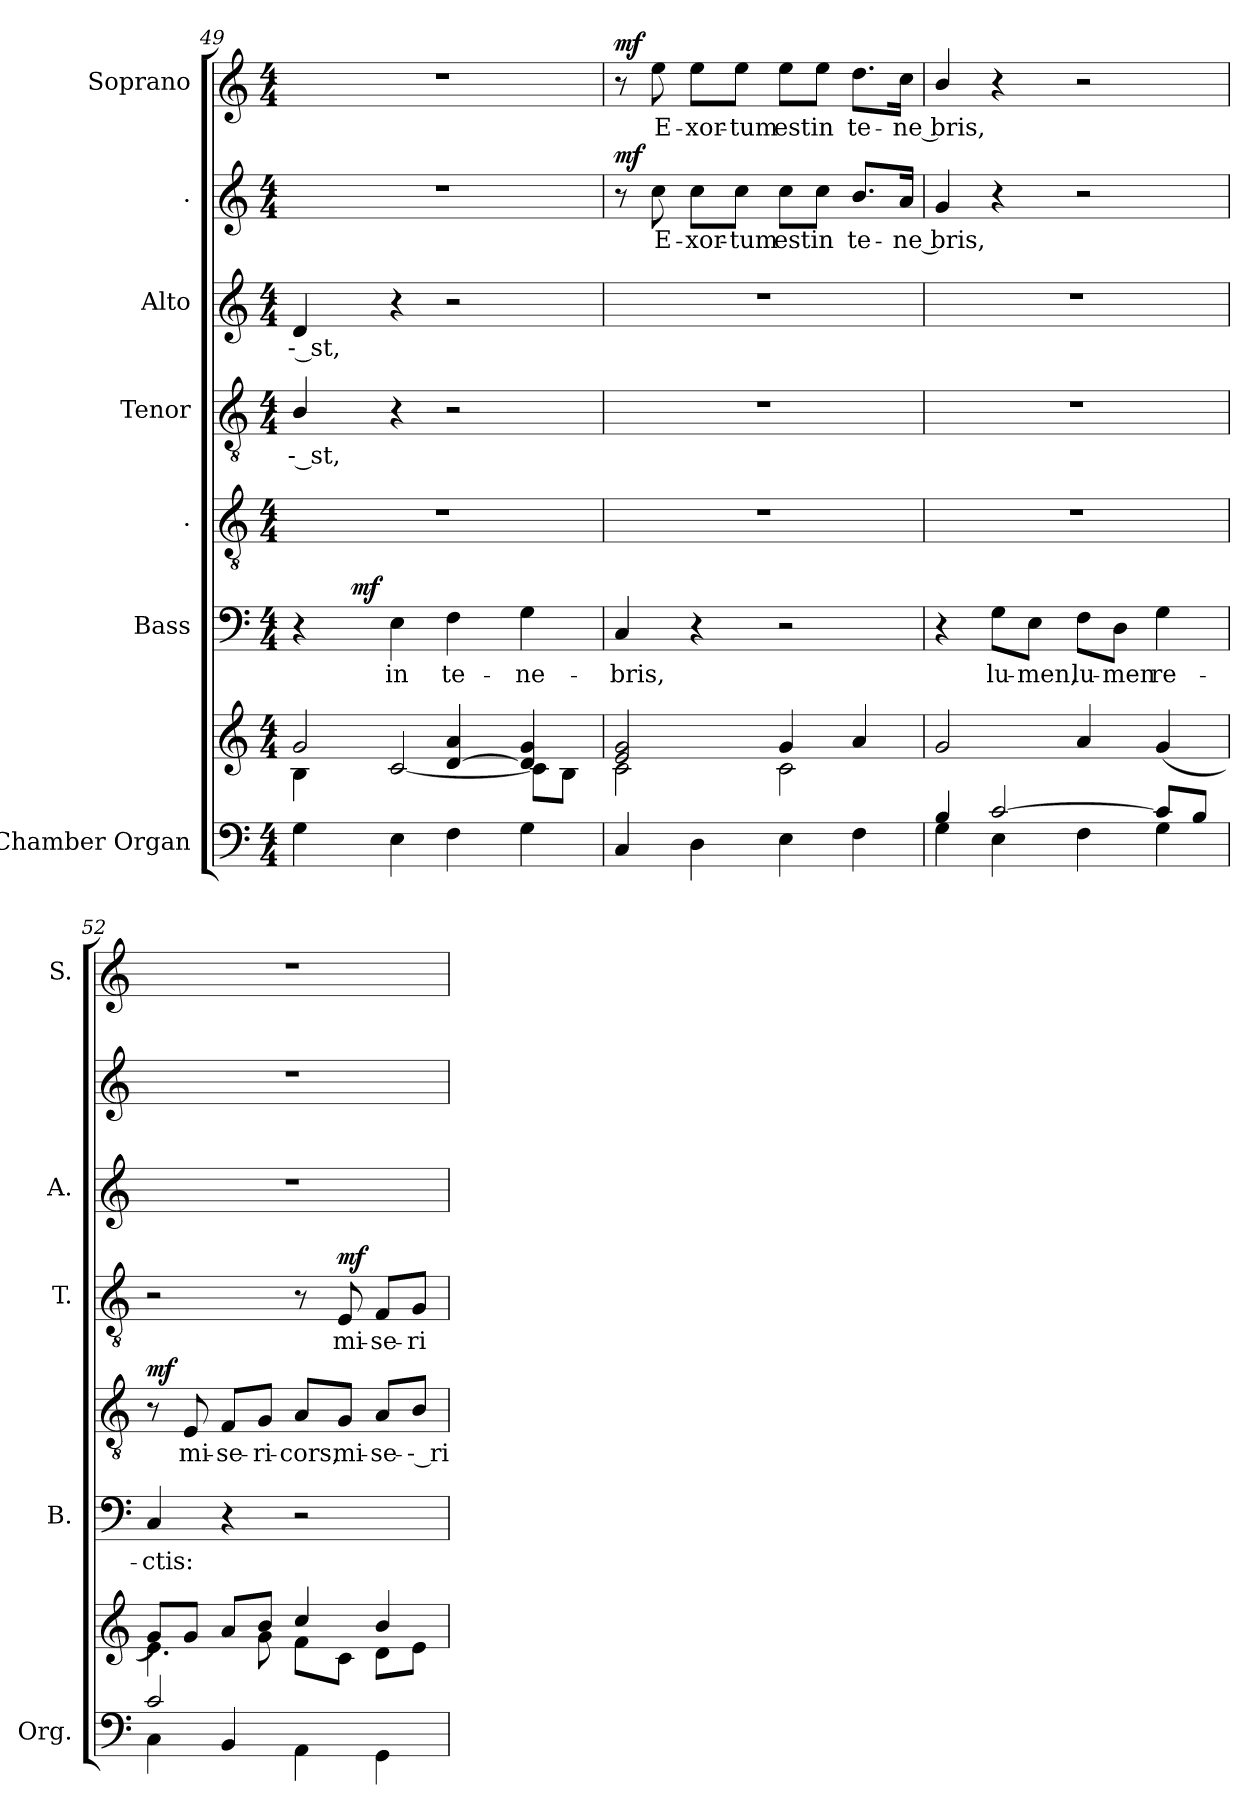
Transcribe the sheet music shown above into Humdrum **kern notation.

**kern	**kern	**kern	**text	**dynam	**kern	**text	**dynam	**kern	**text	**dynam	**kern	**text	**kern	**text	**dynam	**kern	**text	**dynam
*part7	*part7	*part6	*part6	*part6	*part5	*part5	*part5	*part4	*part4	*part4	*part3	*part3	*part2	*part2	*part2	*part1	*part1	*part1
*staff8	*staff7	*staff6	*staff6	*staff6	*staff5	*staff5	*staff5	*staff4	*staff4	*staff4	*staff3	*staff3	*staff2	*staff2	*staff2	*staff1	*staff1	*staff1
*I"Chamber  Organ	*	*I"Bass	*	*	*I".	*	*	*I"Tenor	*	*	*I"Alto	*	*I".	*	*	*I"Soprano	*	*
*I'Org.	*	*I'B.	*	*	*	*	*	*I'T.	*	*	*I'A.	*	*	*	*	*I'S.	*	*
!!LO:PB:g=z
*clefF4	*clefG2	*clefF4	*	*	*clefGv2	*	*	*clefGv2	*	*	*clefG2	*	*clefG2	*	*	*clefG2	*	*
*	*	*	*	*	*ITrd7c12	*	*	*ITrd7c12	*	*	*	*	*	*	*	*	*	*
*k[]	*k[]	*k[]	*	*	*k[]	*	*	*k[]	*	*	*k[]	*	*k[]	*	*	*k[]	*	*
*C:	*C:	*C:	*	*	*C:	*	*	*C:	*	*	*C:	*	*C:	*	*	*C:	*	*
*M4/4	*M4/4	*M4/4	*	*	*M4/4	*	*	*M4/4	*	*	*M4/4	*	*M4/4	*	*	*M4/4	*	*
=49	=49	=49	=49	=49	=49	=49	=49	=49	=49	=49	=49	=49	=49	=49	=49	=49	=49	=49
*	*^	*	*	*	*	*	*	*	*	*	*	*	*	*	*	*	*	*
!	!	!	!	!	!	!	!	!	!	!LO:LY:b:color=#000000	!	!	!	!	!	!	!	!	!
!	!	!	!	!	!	!	!	!	!	!	!	!	!LO:LY:b:color=#000000	!	!	!	!	!	!
*	*	*	*^	*	*	*	*	*	*	*	*	*	*	*	*	*	*	*	*
4Gi\	2gi/	4Bi\	4r	16ryy	.	.	1r	.	.	4BBi/	-- st,	.	4di/	-- st,	1r	.	.	1r	.	.
.	.	.	.	32ryy	.	.	.	.	.	.	.	.	.	.	.	.	.	.	.	.
.	.	.	.	64ryy	.	.	.	.	.	.	.	.	.	.	.	.	.	.	.	.
.	.	.	.	128ryy	.	.	.	.	.	.	.	.	.	.	.	.	.	.	.	.
.	.	.	.	512ryy	.	.	.	.	.	.	.	.	.	.	.	.	.	.	.	.
.	.	.	.	2ryy	.	mf	.	.	.	.	.	.	.	.	.	.	.	.	.	.
!	!	!	!	!	!LO:LY:b:color=#000000	!	!	!	!	!	!	!	!	!	!	!	!	!	!	!
4Ei\	.	[2ci/	4Ei\	.	in	.	.	.	.	4r	.	.	4r	.	.	.	.	.	.	.
!	!	!	!	!	!LO:LY:b:color=#000000	!	!	!	!	!	!	!	!	!	!	!	!	!	!	!
4Fi\	[4di/ 4ai	.	4Fi\	.	te-	.	.	.	.	2r	.	.	2r	.	.	.	.	.	.	.
.	.	.	.	4ryy	.	.	.	.	.	.	.	.	.	.	.	.	.	.	.	.
!	!	!	!	!	!LO:LY:b:color=#000000	!	!	!	!	!	!	!	!	!	!	!	!	!	!	!
4Gi\	4di/] 4gi	8ci\L]	4Gi\	.	-ne-	.	.	.	.	.	.	.	.	.	.	.	.	.	.	.
.	.	.	.	8ryy	.	.	.	.	.	.	.	.	.	.	.	.	.	.	.	.
.	.	8Bi\J	.	.	.	.	.	.	.	.	.	.	.	.	.	.	.	.	.	.
.	.	.	.	256.ryy	.	.	.	.	.	.	.	.	.	.	.	.	.	.	.	.
*	*	*	*v	*v	*	*	*	*	*	*	*	*	*	*	*	*	*	*	*	*
=50	=50	=50	=50	=50	=50	=50	=50	=50	=50	=50	=50	=50	=50	=50	=50	=50	=50	=50	=50
*	*	*	*^	*	*	*	*	*	*	*	*	*	*	*	*	*	*	*	*
!	!	!	!	!	!LO:LY:b:color=#000000	!	!	!	!	!	!	!	!	!	!	!	!	!	!	!
*	*	*	*v	*v	*	*	*	*	*	*	*	*	*	*	*	*	*	*	*	*
4Ci/	2ei/ 2gi	2ci\	4Ci/	-bris,	.	1r	.	.	1r	.	.	1r	.	8r	.	mf	8r	.	mf
!	!	!	!	!	!	!	!	!	!	!	!	!	!	!	!LO:LY:b:color=#000000	!	!	!	!
!	!	!	!	!	!	!	!	!	!	!	!	!	!	!	!	!	!	!LO:LY:b:color=#000000	!
.	.	.	.	.	.	.	.	.	.	.	.	.	.	8cci\	E-	.	8eei\	E-	.
!	!	!	!	!	!	!	!	!	!	!	!	!	!	!	!LO:LY:b:color=#000000	!	!	!	!
!	!	!	!	!	!	!	!	!	!	!	!	!	!	!	!	!	!	!LO:LY:b:color=#000000	!
4Di\	.	.	4r	.	.	.	.	.	.	.	.	.	.	8cci\L	-xor-	.	8eei\L	-xor-	.
!	!	!	!	!	!	!	!	!	!	!	!	!	!	!	!LO:LY:b:color=#000000	!	!	!	!
!	!	!	!	!	!	!	!	!	!	!	!	!	!	!	!	!	!	!LO:LY:b:color=#000000	!
.	.	.	.	.	.	.	.	.	.	.	.	.	.	8cci\J	-tum	.	8eei\J	-tum	.
!	!	!	!	!	!	!	!	!	!	!	!	!	!	!	!LO:LY:b:color=#000000	!	!	!	!
!	!	!	!	!	!	!	!	!	!	!	!	!	!	!	!	!	!	!LO:LY:b:color=#000000	!
4Ei\	4gi/	2ci\	2r	.	.	.	.	.	.	.	.	.	.	8cci\L	est	.	8eei\L	est	.
!	!	!	!	!	!	!	!	!	!	!	!	!	!	!	!LO:LY:b:color=#000000	!	!	!	!
!	!	!	!	!	!	!	!	!	!	!	!	!	!	!	!	!	!	!LO:LY:b:color=#000000	!
.	.	.	.	.	.	.	.	.	.	.	.	.	.	8cci\J	in	.	8eei\J	in	.
!	!	!	!	!	!	!	!	!	!	!	!	!	!	!	!LO:LY:b:color=#000000	!	!	!	!
!	!	!	!	!	!	!	!	!	!	!	!	!	!	!	!	!	!	!LO:LY:b:color=#000000	!
4Fi\	4ai/	.	.	.	.	.	.	.	.	.	.	.	.	8.bi/L	te-	.	8.ddi\L	te-	.
!	!	!	!	!	!	!	!	!	!	!	!	!	!	!	!LO:LY:b:color=#000000	!	!	!	!
!	!	!	!	!	!	!	!	!	!	!	!	!	!	!	!	!	!	!LO:LY:b:color=#000000	!
.	.	.	.	.	.	.	.	.	.	.	.	.	.	16ai/Jk	-ne --	.	16cci\Jk	-ne --	.
*	*v	*v	*	*	*	*	*	*	*	*	*	*	*	*	*	*	*	*	*
=51	=51	=51	=51	=51	=51	=51	=51	=51	=51	=51	=51	=51	=51	=51	=51	=51	=51	=51
*^	*	*	*	*	*	*	*	*	*	*	*	*	*	*	*	*	*	*
!	!	!	!	!	!	!	!	!	!	!	!	!	!	!	!LO:LY:b:color=#000000	!	!	!	!
!	!	!	!	!	!	!	!	!	!	!	!	!	!	!	!	!	!	!LO:LY:b:color=#000000	!
4Bi/	4Gi\	2gi/	4r	.	.	1r	.	.	1r	.	.	1r	.	4gi/	-bris,	.	4bi/	-bris,	.
!	!	!	!	!LO:LY:b:color=#000000	!	!	!	!	!	!	!	!	!	!	!	!	!	!	!
[2ci/	4Ei\	.	8Gi\L	lu-	.	.	.	.	.	.	.	.	.	4r	.	.	4r	.	.
!	!	!	!	!LO:LY:b:color=#000000	!	!	!	!	!	!	!	!	!	!	!	!	!	!	!
.	.	.	8Ei\J	-men,	.	.	.	.	.	.	.	.	.	.	.	.	.	.	.
!	!	!	!	!LO:LY:b:color=#000000	!	!	!	!	!	!	!	!	!	!	!	!	!	!	!
.	4Fi\	4ai/	8Fi\L	lu-	.	.	.	.	.	.	.	.	.	2r	.	.	2r	.	.
!	!	!	!	!LO:LY:b:color=#000000	!	!	!	!	!	!	!	!	!	!	!	!	!	!	!
.	.	.	8Di\J	-men	.	.	.	.	.	.	.	.	.	.	.	.	.	.	.
!	!	!	!	!LO:LY:b:color=#000000	!	!	!	!	!	!	!	!	!	!	!	!	!	!	!
8ci/L]	4Gi\	(4gi/	4Gi\	re-	.	.	.	.	.	.	.	.	.	.	.	.	.	.	.
8Bi/J	.	.	.	.	.	.	.	.	.	.	.	.	.	.	.	.	.	.	.
=52	=52	=52	=52	=52	=52	=52	=52	=52	=52	=52	=52	=52	=52	=52	=52	=52	=52	=52	=52
*	*	*^	*	*	*	*	*	*	*	*	*	*	*	*	*	*	*	*	*
!	!	!	!	!	!LO:LY:b:color=#000000	!	!	!	!	!	!	!	!	!	!	!	!	!	!	!
2ci/	4Ci\	8gi/L)	4.ei\	4Ci/	-ctis:	.	8r	.	mf	2r	.	.	1r	.	1r	.	.	1r	.	.
!	!	!	!	!	!	!	!	!LO:LY:b:color=#000000	!	!	!	!	!	!	!	!	!	!	!	!
.	.	8gi/J	.	.	.	.	8EEi/	mi-	.	.	.	.	.	.	.	.	.	.	.	.
!	!	!	!	!	!	!	!	!LO:LY:b:color=#000000	!	!	!	!	!	!	!	!	!	!	!	!
.	4BBi/	8ai/L	.	4r	.	.	8FFi/L	-se-	.	.	.	.	.	.	.	.	.	.	.	.
!	!	!	!	!	!	!	!	!LO:LY:b:color=#000000	!	!	!	!	!	!	!	!	!	!	!	!
.	.	8bi/J	8gi\	.	.	.	8GGi/J	-ri-	.	.	.	.	.	.	.	.	.	.	.	.
!	!	!	!	!	!	!	!	!LO:LY:b:color=#000000	!	!	!	!	!	!	!	!	!	!	!	!
2ryy	4AAi\	4cci/	8fi\L	2r	.	.	8AAi/L	-cors,	.	8r	.	.	.	.	.	.	.	.	.	.
!	!	!	!	!	!	!	!	!LO:LY:b:color=#000000	!	!	!	!	!	!	!	!	!	!	!	!
!	!	!	!	!	!	!	!	!	!	!	!LO:LY:b:color=#000000	!	!	!	!	!	!	!	!	!
.	.	.	8ci\J	.	.	.	8GGi/J	mi-	.	8EEi/	mi-	mf	.	.	.	.	.	.	.	.
!	!	!	!	!	!	!	!	!LO:LY:b:color=#000000	!	!	!	!	!	!	!	!	!	!	!	!
!	!	!	!	!	!	!	!	!	!	!	!LO:LY:b:color=#000000	!	!	!	!	!	!	!	!	!
.	4GGi\	4bi/	8di\L	.	.	.	8AAi/L	-se-	.	8FFi/L	-se-	.	.	.	.	.	.	.	.	.
!	!	!	!	!	!	!	!	!LO:LY:b:color=#000000	!	!	!	!	!	!	!	!	!	!	!	!
!	!	!	!	!	!	!	!	!	!	!	!LO:LY:b:color=#000000	!	!	!	!	!	!	!	!	!
.	.	.	8ei\J	.	.	.	8BBi/J	-- ri-	.	8GGi/J	-ri-	.	.	.	.	.	.	.	.	.
*v	*v	*	*	*	*	*	*	*	*	*	*	*	*	*	*	*	*	*	*	*
*	*v	*v	*	*	*	*	*	*	*	*	*	*	*	*	*	*	*	*	*
=	=	=	=	=	=	=	=	=	=	=	=	=	=	=	=	=	=	=
*-	*-	*-	*-	*-	*-	*-	*-	*-	*-	*-	*-	*-	*-	*-	*-	*-	*-	*-
